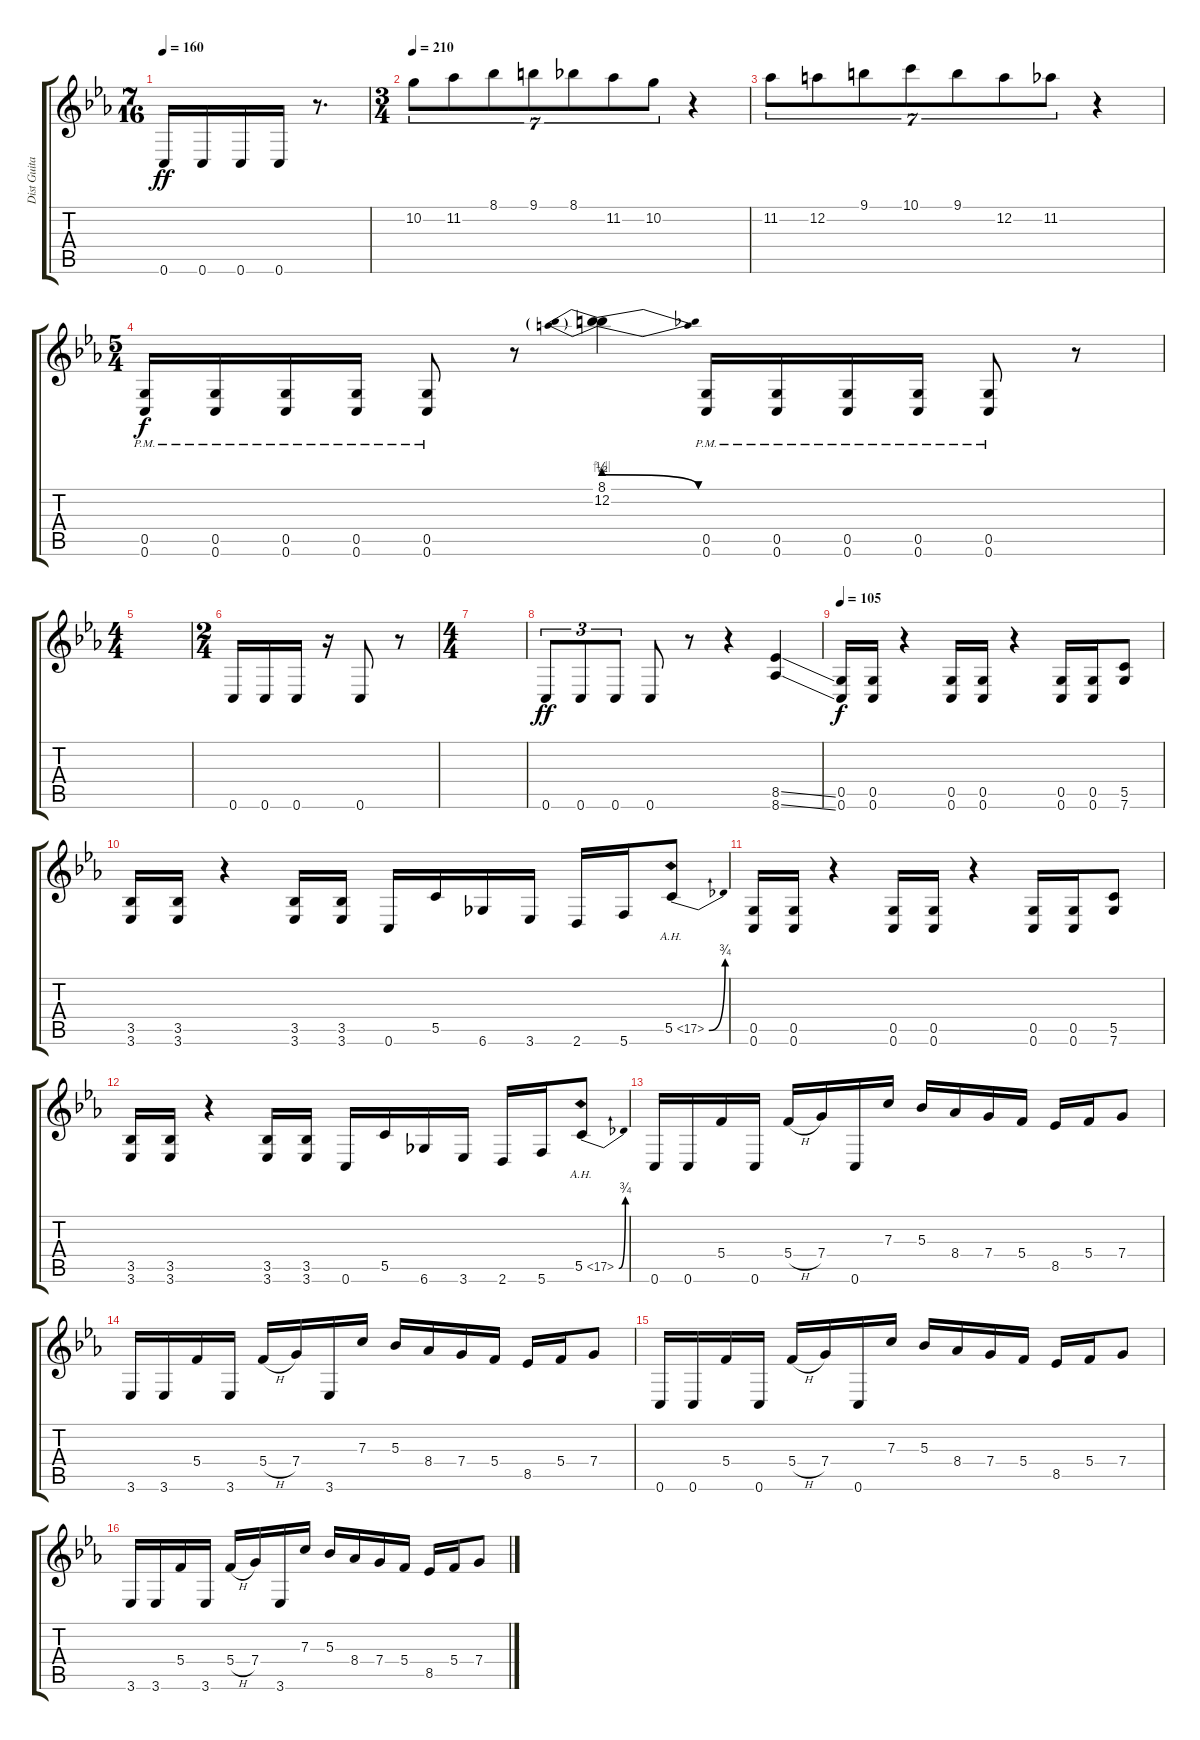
\track ("Dist Guitar Right" "Dist Guita") {instrument distortionguitar}
\staff {score tabs}
\tuning (D4 A3 F3 C3 G2 C2) {hide}
\ts (7 16)
\tempo 160
\clef g2
\ks cminor
0.6.16{dy ff} 0.6.16 0.6.16 0.6.16 r.8{d} |
\ts (3 4)
\tempo 210
10.2.8{tu (7 4)} 11.2.8{tu (7 4)} 8.1.8{tu (7 4)} 9.1.8{tu (7 4)} 8.1.8{tu (7 4)} 11.2.8{tu (7 4)} 10.2.8{tu (7 4)} r.4 |
11.2.8{tu (7 4)} 12.2.8{tu (7 4)} 9.1.8{tu (7 4)} 10.1.8{tu (7 4)} 9.1.8{tu (7 4)} 12.2.8{tu (7 4)} 11.2.8{tu (7 4)} r.4 |
\ts (5 4)
(0.5{pm} 0.6{pm}).16{dy f} (0.5{pm} 0.6{pm}).16 (0.5{pm} 0.6{pm}).16 (0.5{pm} 0.6{pm}).16 (0.5{pm} 0.6{pm}).8 r.8 (8.1{be (prebendrelease 0 2 60 0)} 12.2{be (prebendrelease 0 4 60 0)}).4 (0.5{pm} 0.6{pm}).16 (0.5{pm} 0.6{pm}).16 (0.5{pm} 0.6{pm}).16 (0.5{pm} 0.6{pm}).16 (0.5{pm} 0.6{pm}).8 r.8 |
\ts (4 4)
|
\ts (2 4)
0.6.16 0.6.16 0.6.16 r.16 0.6.8 r.8 |
\ts (4 4)
|
0.6.8{tu (3 2) dy ff} 0.6.8{tu (3 2)} 0.6.8{tu (3 2)} 0.6.8 r.8 r.4 (8.5{ss} 8.6{ss}).4 |
\tempo 105
(0.5 0.6).16{dy f} (0.5 0.6).16 r.4 (0.5 0.6).16 (0.5 0.6).16 r.4 (0.5 0.6).16 (0.5 0.6).16 (5.5 7.6).8 |
(3.5 3.6).16 (3.5 3.6).16 r.4 (3.5 3.6).16 (3.5 3.6).16 0.6.16 5.5.16 6.6.16 3.6.16 2.6.16 5.6.16 5.5{be (bend 0 0 60 3) ah 12}.8 |
(0.5 0.6).16 (0.5 0.6).16 r.4 (0.5 0.6).16 (0.5 0.6).16 r.4 (0.5 0.6).16 (0.5 0.6).16 (5.5 7.6).8 |
(3.5 3.6).16 (3.5 3.6).16 r.4 (3.5 3.6).16 (3.5 3.6).16 0.6.16 5.5.16 6.6.16 3.6.16 2.6.16 5.6.16 5.5{be (bend 0 0 60 3) ah 12}.8 |
0.6.16 0.6.16 5.4.16 0.6.16 5.4{h}.16 7.4.16 0.6.16 7.3.16 5.3.16 8.4.16 7.4.16 5.4.16 8.5.16 5.4.16 7.4.8 |
3.6.16 3.6.16 5.4.16 3.6.16 5.4{h}.16 7.4.16 3.6.16 7.3.16 5.3.16 8.4.16 7.4.16 5.4.16 8.5.16 5.4.16 7.4.8 |
0.6.16 0.6.16 5.4.16 0.6.16 5.4{h}.16 7.4.16 0.6.16 7.3.16 5.3.16 8.4.16 7.4.16 5.4.16 8.5.16 5.4.16 7.4.8 |
3.6.16 3.6.16 5.4.16 3.6.16 5.4{h}.16 7.4.16 3.6.16 7.3.16 5.3.16 8.4.16 7.4.16 5.4.16 8.5.16 5.4.16 7.4.8
